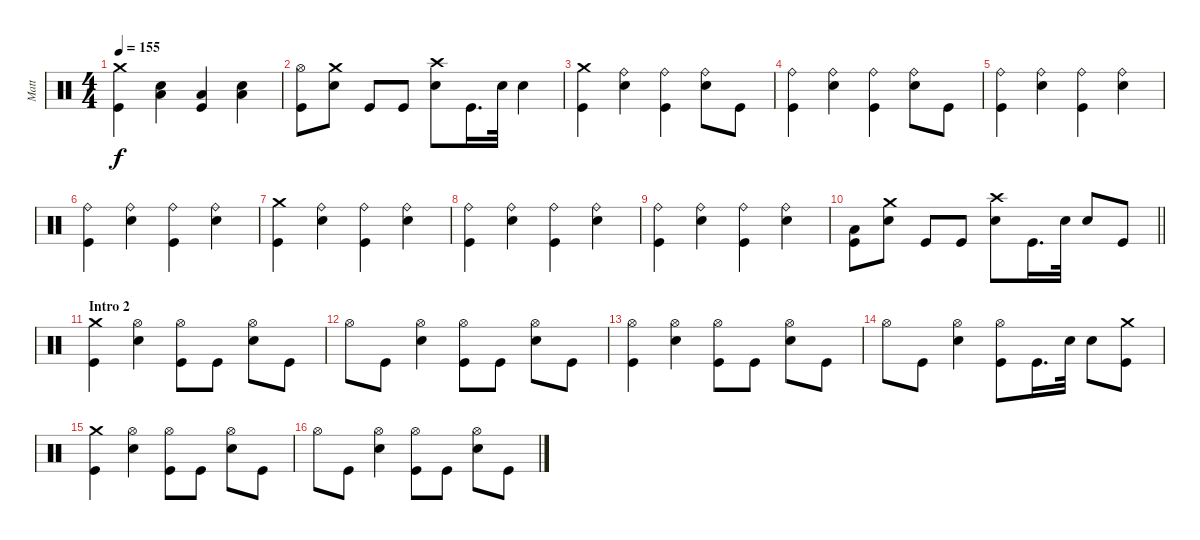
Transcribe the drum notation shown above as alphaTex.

\track ("Matt" "Matt") {instrument percussion}
\staff {score}
\articulation defaults
\ts (4 4)
\tempo 155
\clef neutral
\ks c
("Crash medium (hit)" "Kick (hit)").4{dy f} ("Low Tom (hit)" "Electric Snare (hit)").4 ("Kick (hit)" "Low Floor Tom (hit)").4 ("Electric Snare (hit)" "Low Tom (hit)").4 |
("Kick (hit)" "Hi-Hat (open)").8 ("Electric Snare (hit)" "Crash medium (hit)").8 "Kick (hit)".8 "Kick (hit)".8 ("Crash high (hit)" "Electric Snare (hit)").8 "Kick (hit)".16{d} "Electric Snare (hit)".32 "Electric Snare (hit)".4 |
("Crash medium (hit)" "Kick (hit)").4 ("Ride (bell)" "Electric Snare (hit)").4 ("Ride (bell)" "Kick (hit)").4 ("Ride (bell)" "Electric Snare (hit)").8 "Kick (hit)".8 |
("Ride (bell)" "Kick (hit)").4 ("Ride (bell)" "Electric Snare (hit)").4 ("Ride (bell)" "Kick (hit)").4 ("Ride (bell)" "Electric Snare (hit)").8 "Kick (hit)".8 |
("Ride (bell)" "Kick (hit)").4 ("Ride (bell)" "Electric Snare (hit)").4 ("Ride (bell)" "Kick (hit)").4 ("Ride (bell)" "Electric Snare (hit)").4 |
("Ride (bell)" "Kick (hit)").4 ("Ride (bell)" "Electric Snare (hit)").4 ("Ride (bell)" "Kick (hit)").4 ("Ride (bell)" "Electric Snare (hit)").4 |
("Crash medium (hit)" "Kick (hit)").4 ("Ride (bell)" "Electric Snare (hit)").4 ("Ride (bell)" "Kick (hit)").4 ("Ride (bell)" "Electric Snare (hit)").4 |
("Ride (bell)" "Kick (hit)").4 ("Ride (bell)" "Electric Snare (hit)").4 ("Ride (bell)" "Kick (hit)").4 ("Ride (bell)" "Electric Snare (hit)").4 |
("Ride (bell)" "Kick (hit)").4 ("Ride (bell)" "Electric Snare (hit)").4 ("Ride (bell)" "Kick (hit)").4 ("Ride (bell)" "Electric Snare (hit)").4 |
\barLineRight lightlight
("Low Floor Tom (hit)" "Kick (hit)").8 ("Crash medium (hit)" "Electric Snare (hit)").8 "Kick (hit)".8 "Kick (hit)".8 ("Electric Snare (hit)" "Crash high (hit)").8 "Kick (hit)".16{d} "Electric Snare (hit)".32 "Electric Snare (hit)".8 "Kick (hit)".8 |
\section ("" "Intro 2")
("Kick (hit)" "Crash medium (hit)").4 ("Electric Snare (hit)" "Hi-Hat (open)").4 ("Kick (hit)" "Hi-Hat (open)").8 "Kick (hit)".8 ("Electric Snare (hit)" "Hi-Hat (open)").8 "Kick (hit)".8 |
"Hi-Hat (open)".8 "Kick (hit)".8 ("Electric Snare (hit)" "Hi-Hat (open)").4 ("Kick (hit)" "Hi-Hat (open)").8 "Kick (hit)".8 ("Electric Snare (hit)" "Hi-Hat (open)").8 "Kick (hit)".8 |
("Hi-Hat (open)" "Kick (hit)").4 ("Hi-Hat (open)" "Electric Snare (hit)").4 ("Hi-Hat (open)" "Kick (hit)").8 "Kick (hit)".8 ("Hi-Hat (open)" "Electric Snare (hit)").8 "Kick (hit)".8 |
"Hi-Hat (open)".8 "Kick (hit)".8 ("Electric Snare (hit)" "Hi-Hat (open)").4 ("Kick (hit)" "Hi-Hat (open)").8 "Kick (hit)".16{d} "Electric Snare (hit)".32 "Electric Snare (hit)".8 ("Kick (hit)" "Crash medium (hit)").8 |
("Kick (hit)" "Crash medium (hit)").4 ("Electric Snare (hit)" "Hi-Hat (open)").4 ("Kick (hit)" "Hi-Hat (open)").8 "Kick (hit)".8 ("Electric Snare (hit)" "Hi-Hat (open)").8 "Kick (hit)".8 |
"Hi-Hat (open)".8 "Kick (hit)".8 ("Electric Snare (hit)" "Hi-Hat (open)").4 ("Kick (hit)" "Hi-Hat (open)").8 "Kick (hit)".8 ("Electric Snare (hit)" "Hi-Hat (open)").8 "Kick (hit)".8
